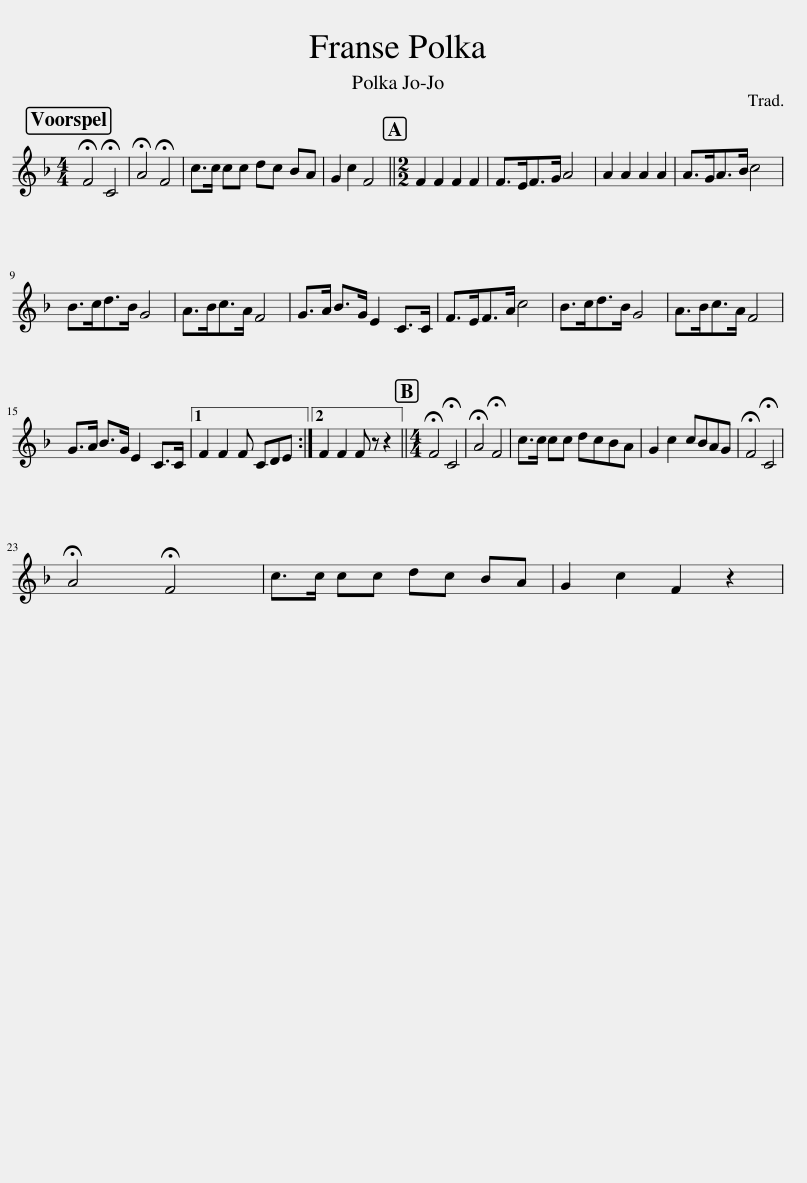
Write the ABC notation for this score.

X:1
L:1/8
M:4/4
I:linebreak $
K:F
V:1 treble
V:1
 !fermata!F4 !fermata!C4 | !fermata!A4 !fermata!F4 | c>c cc dc BA | G2 c2 F4 ||[M:2/2] F2 F2 F2 F2 | %5
 F>EF>G A4 | A2 A2 A2 A2 | A>GA>B c4 |$ B>cd>B G4 | A>Bc>A F4 | %10
 G>A B>G E2 C>C | F>EF>A c4 | B>cd>B G4 | A>Bc>A F4 |$ G>A B>G E2 C>C |1 %15
 F2 F2 F CDE :|2 F2 F2 F z z2 ||[M:4/4] !fermata!F4 !fermata!C4 | !fermata!A4 !fermata!F4 | c>c cc dcBA | %20
 G2 c2 cBAG | !fermata!F4 !fermata!C4 |$ !fermata!A4 !fermata!F4 | c>c cc dc BA | G2 c2 F2 z2 | %25
